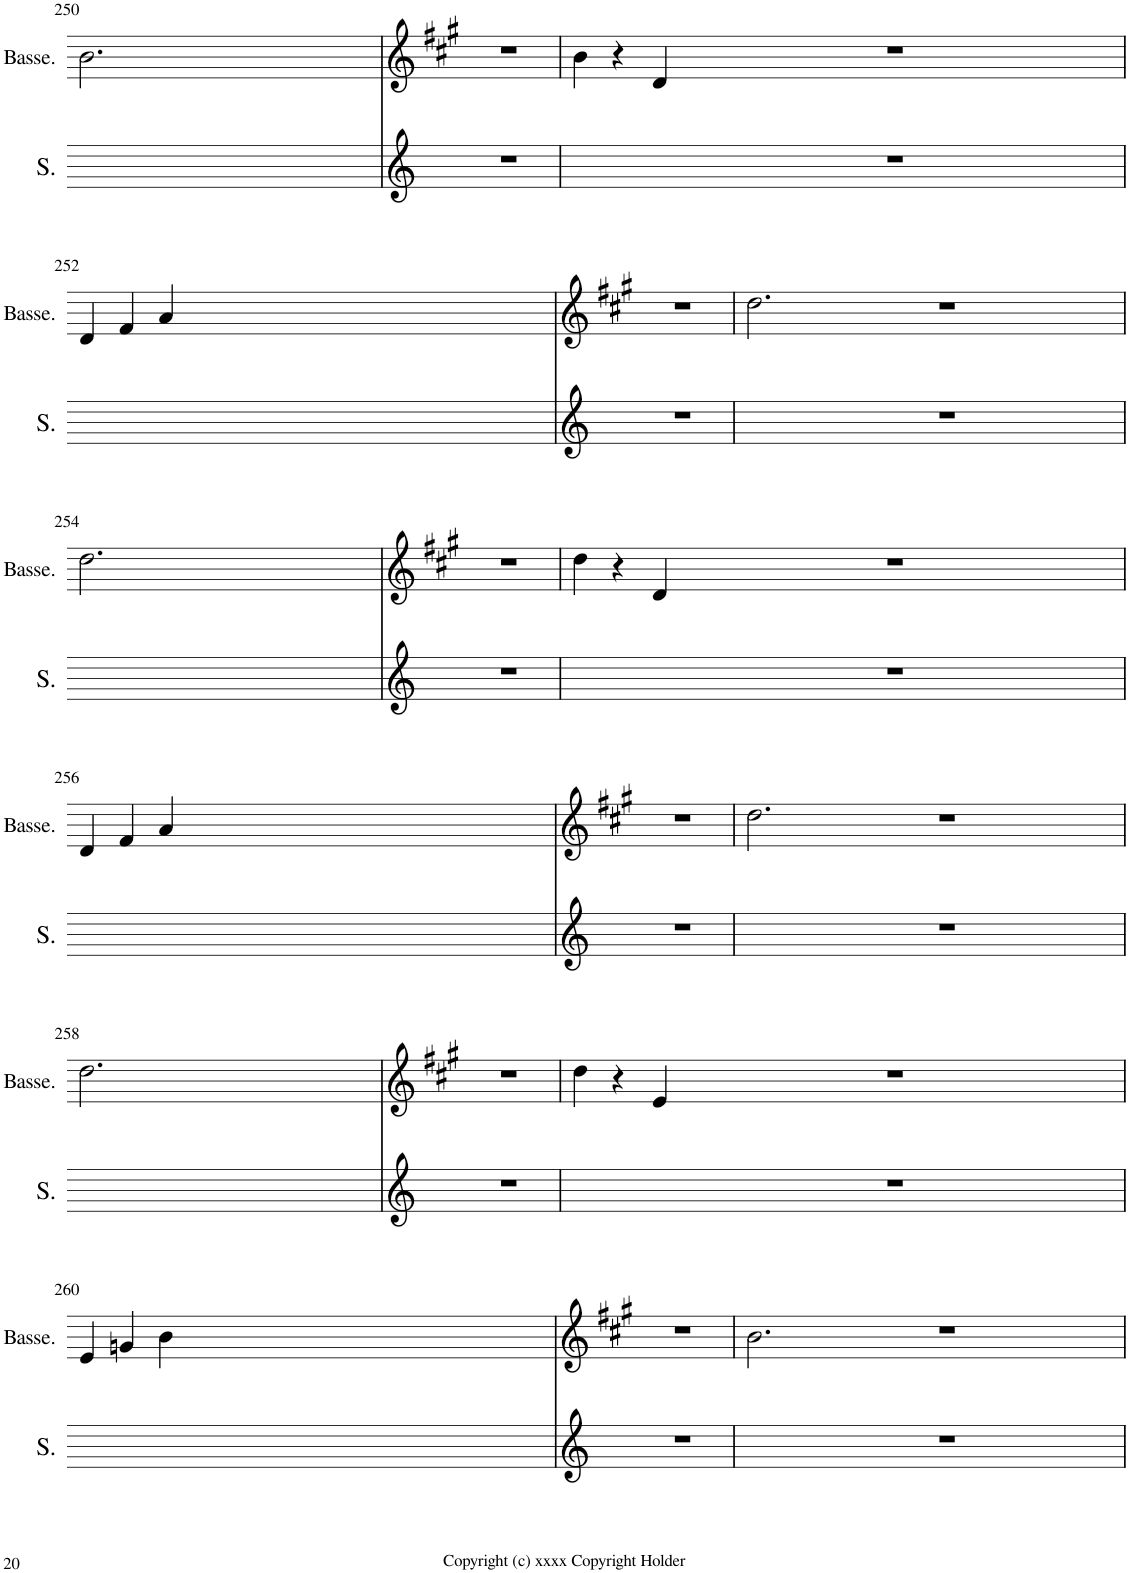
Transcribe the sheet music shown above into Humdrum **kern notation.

**kern	**kern
*part2	*part1
*staff2	*staff1
*I"Soprano	*I"Basse
*I'S.	*I'Basse.
!!LO:PB:g=z
*clefG2	*clefG2
*	*Trd1c2
*k[]	*k[f#c#g#]
*M3/4	*M3/4
=250	=250
2.r	2.b\
0.ryy	4ryy
.	2.r
=251	=251
2.r	4b\
.	4r
.	4d/
0.ryy	4ryy
.	2.r
!!LO:LB:g=z
=252	=252
2.r	4d/
.	4f#/
.	4a/
0.ryy	4ryy
.	2.r
=253	=253
2.r	2.dd\
0.ryy	4ryy
.	2.r
!!LO:LB:g=z
=254	=254
2.r	2.dd\
0.ryy	4ryy
.	2.r
=255	=255
2.r	4dd\
.	4r
.	4d/
0.ryy	4ryy
.	2.r
!!LO:LB:g=z
=256	=256
2.r	4d/
.	4f#/
.	4a/
0.ryy	4ryy
.	2.r
=257	=257
2.r	2.dd\
0.ryy	4ryy
.	2.r
!!LO:LB:g=z
=258	=258
2.r	2.dd\
0.ryy	4ryy
.	2.r
=259	=259
2.r	4dd\
.	4r
.	4e/
0.ryy	4ryy
.	2.r
!!LO:LB:g=z
=260	=260
2.r	4e/
.	4gn/
.	4b\
0.ryy	4ryy
.	2.r
=261	=261
2.r	2.b\
0.ryy	4ryy
.	2.r
=	=
*-	*-
